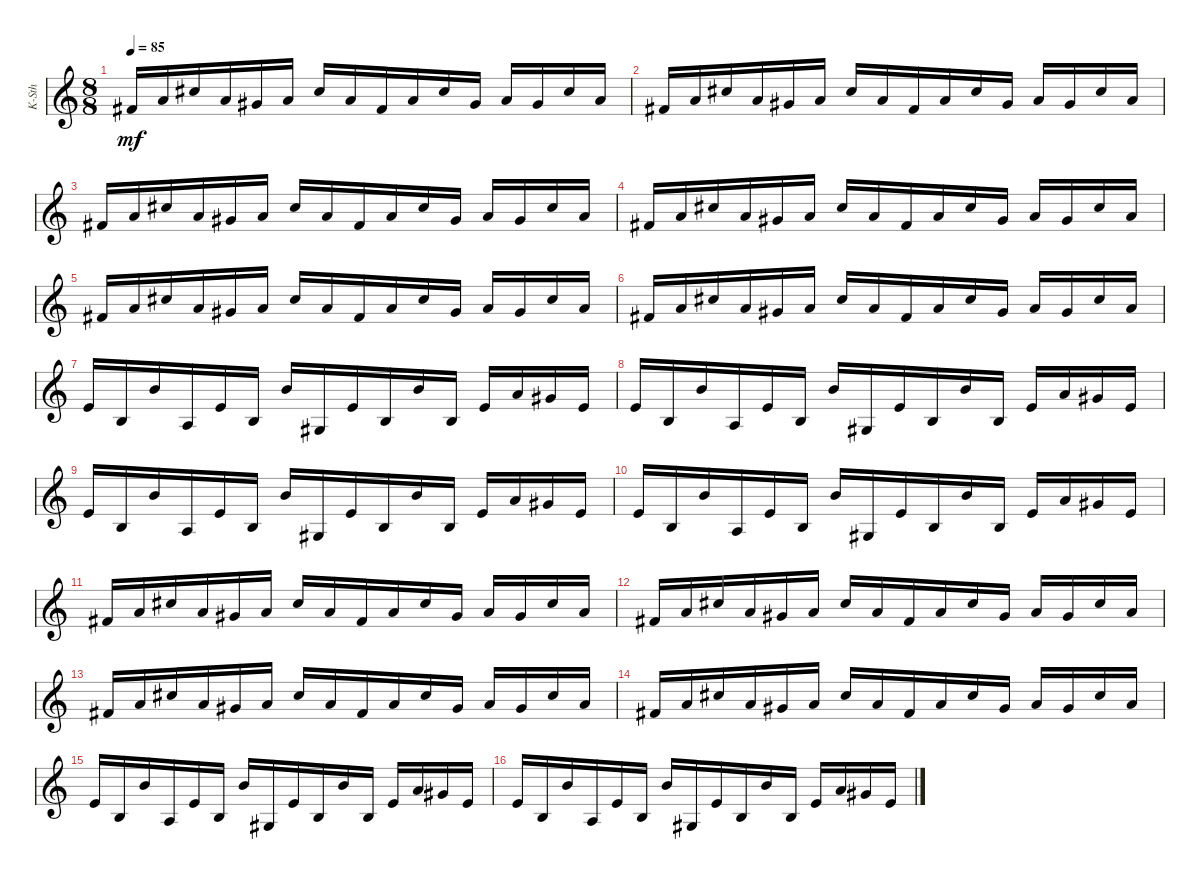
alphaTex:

\defaultSystemsLayout 4
\bracketExtendMode groupsimilarinstruments
\otherSystemsTrackNameOrientation horizontal
\track ("Synthesizer" "K-Sth") {instrument fx3crystal}
\staff {score}
\tuning (E4 B3 G3 D3 A2 E2)
\ts (8 8)
\tempo 85
\clef g2
\ks c
2.1{acc #}.16{dy mf instrument fx3crystal} 5.1.16 9.1{acc #}.16 5.1.16 4.1{acc #}.16 5.1.16 9.1{acc #}.16 5.1.16 2.1{acc #}.16 5.1.16 9.1{acc #}.16 9.2{acc #}.16 10.2.16 9.2{acc #}.16 9.1{acc #}.16 5.1.16 |
2.1{acc #}.16 5.1.16 9.1{acc #}.16 5.1.16 4.1{acc #}.16 5.1.16 9.1{acc #}.16 5.1.16 2.1{acc #}.16 5.1.16 9.1{acc #}.16 9.2{acc #}.16 10.2.16 9.2{acc #}.16 9.1{acc #}.16 5.1.16 |
2.1{acc #}.16 5.1.16 9.1{acc #}.16 5.1.16 4.1{acc #}.16 5.1.16 9.1{acc #}.16 5.1.16 2.1{acc #}.16 5.1.16 9.1{acc #}.16 9.2{acc #}.16 10.2.16 9.2{acc #}.16 9.1{acc #}.16 5.1.16 |
2.1{acc #}.16 5.1.16 9.1{acc #}.16 5.1.16 4.1{acc #}.16 5.1.16 9.1{acc #}.16 5.1.16 2.1{acc #}.16 5.1.16 9.1{acc #}.16 9.2{acc #}.16 10.2.16 9.2{acc #}.16 9.1{acc #}.16 5.1.16 |
2.1{acc #}.16 5.1.16 9.1{acc #}.16 5.1.16 4.1{acc #}.16 5.1.16 9.1{acc #}.16 5.1.16 2.1{acc #}.16 5.1.16 9.1{acc #}.16 9.2{acc #}.16 10.2.16 9.2{acc #}.16 9.1{acc #}.16 5.1.16 |
2.1{acc #}.16 5.1.16 9.1{acc #}.16 5.1.16 4.1{acc #}.16 5.1.16 9.1{acc #}.16 5.1.16 2.1{acc #}.16 5.1.16 9.1{acc #}.16 9.2{acc #}.16 10.2.16 9.2{acc #}.16 9.1{acc #}.16 5.1.16 |
5.2.16 4.3.16 7.1.16 7.4.16 9.3.16 9.4.16 7.1.16 6.4{acc #}.16 9.3.16 9.4.16 7.1.16 4.3.16 5.2.16 5.1.16 4.1{acc #}.16 5.2.16 |
5.2.16 4.3.16 7.1.16 7.4.16 9.3.16 9.4.16 7.1.16 6.4{acc #}.16 9.3.16 9.4.16 7.1.16 4.3.16 5.2.16 5.1.16 4.1{acc #}.16 5.2.16 |
5.2.16 4.3.16 7.1.16 7.4.16 9.3.16 9.4.16 7.1.16 6.4{acc #}.16 9.3.16 9.4.16 7.1.16 4.3.16 5.2.16 5.1.16 4.1{acc #}.16 5.2.16 |
5.2.16 4.3.16 7.1.16 7.4.16 9.3.16 9.4.16 7.1.16 6.4{acc #}.16 9.3.16 9.4.16 7.1.16 4.3.16 5.2.16 5.1.16 4.1{acc #}.16 5.2.16 |
7.2{acc #}.16 5.1.16 9.1{acc #}.16 5.1.16 4.1{acc #}.16 5.1.16 9.1{acc #}.16 5.1.16 2.1{acc #}.16 5.1.16 9.1{acc #}.16 9.2{acc #}.16 10.2.16 9.2{acc #}.16 9.1{acc #}.16 5.1.16 |
2.1{acc #}.16 5.1.16 9.1{acc #}.16 5.1.16 4.1{acc #}.16 5.1.16 9.1{acc #}.16 5.1.16 2.1{acc #}.16 5.1.16 9.1{acc #}.16 9.2{acc #}.16 10.2.16 9.2{acc #}.16 9.1{acc #}.16 5.1.16 |
2.1{acc #}.16 5.1.16 9.1{acc #}.16 5.1.16 4.1{acc #}.16 5.1.16 9.1{acc #}.16 5.1.16 2.1{acc #}.16 5.1.16 9.1{acc #}.16 9.2{acc #}.16 10.2.16 9.2{acc #}.16 9.1{acc #}.16 5.1.16 |
2.1{acc #}.16 5.1.16 9.1{acc #}.16 5.1.16 4.1{acc #}.16 5.1.16 9.1{acc #}.16 5.1.16 2.1{acc #}.16 5.1.16 9.1{acc #}.16 9.2{acc #}.16 10.2.16 9.2{acc #}.16 9.1{acc #}.16 5.1.16 |
5.2.16 4.3.16 7.1.16 7.4.16 9.3.16 9.4.16 7.1.16 6.4{acc #}.16 9.3.16 9.4.16 7.1.16 4.3.16 5.2.16 5.1.16 4.1{acc #}.16 5.2.16 |
5.2.16 4.3.16 7.1.16 7.4.16 9.3.16 9.4.16 7.1.16 6.4{acc #}.16 9.3.16 9.4.16 7.1.16 4.3.16 5.2.16 5.1.16 4.1{acc #}.16 5.2.16
